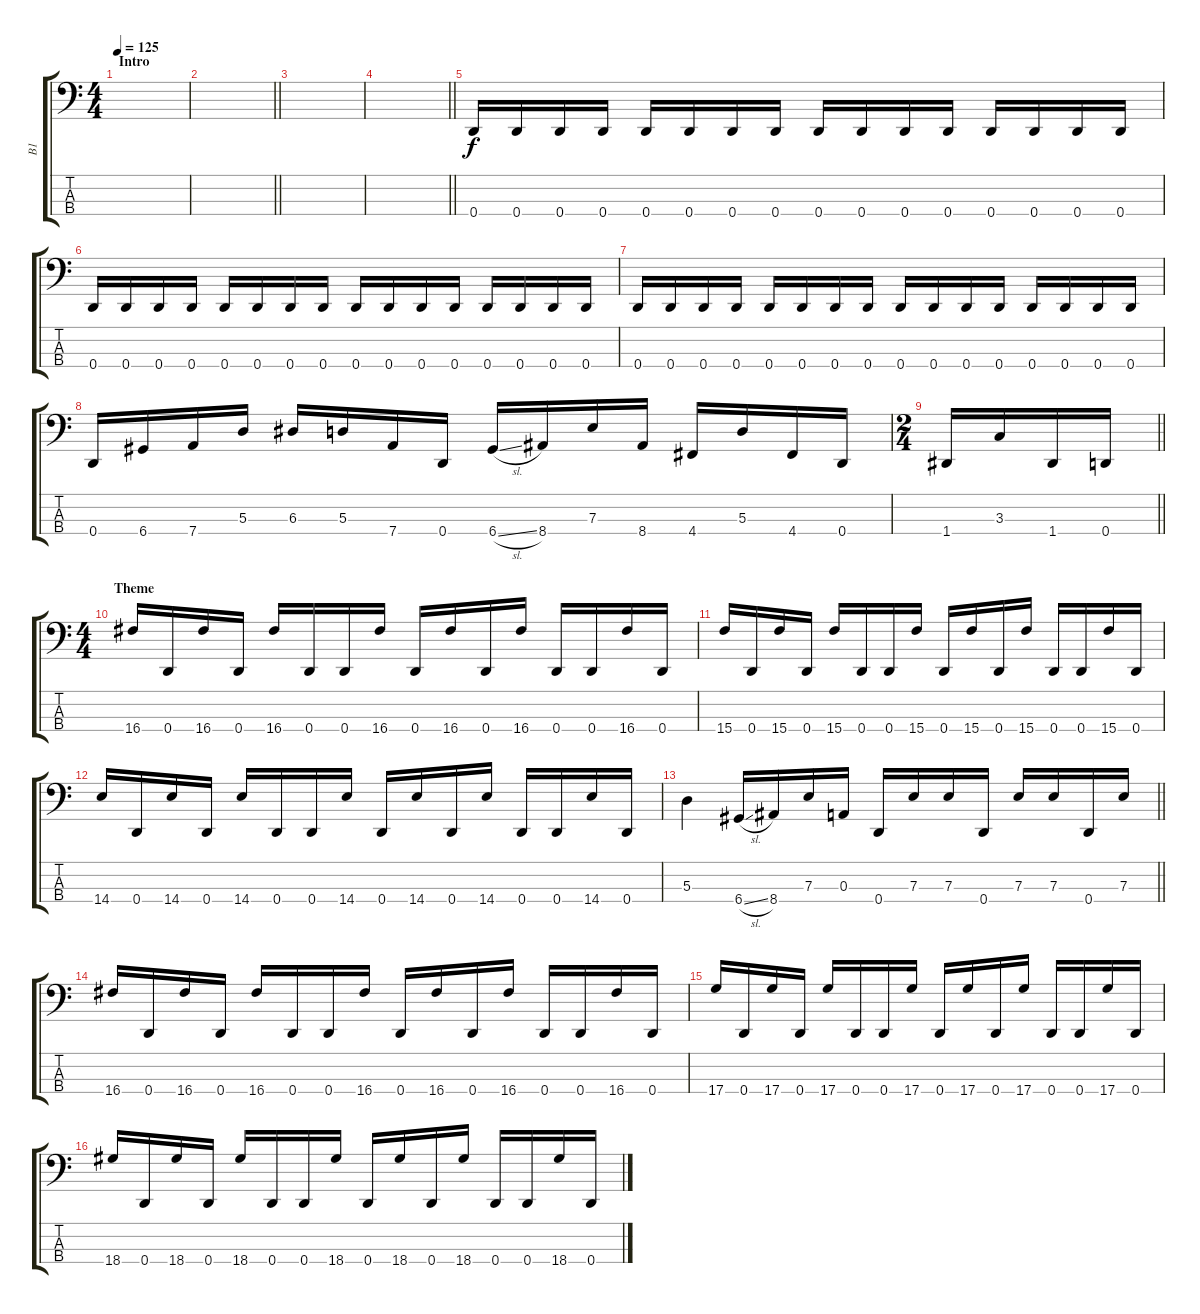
\track ("B1" "B1") {instrument slapbass2}
\staff {score tabs}
\tuning (G2 D2 A1 D1) {hide}
\ts (4 4)
\section ("" "Intro")
\tempo 125
\clef f4
\ks c
|
\barLineRight lightlight
|
|
\barLineRight lightlight
|
\section ("" "")
0.4.16 0.4.16 0.4.16 0.4.16 0.4.16 0.4.16 0.4.16 0.4.16 0.4.16 0.4.16 0.4.16 0.4.16 0.4.16 0.4.16 0.4.16 0.4.16 |
0.4.16 0.4.16 0.4.16 0.4.16 0.4.16 0.4.16 0.4.16 0.4.16 0.4.16 0.4.16 0.4.16 0.4.16 0.4.16 0.4.16 0.4.16 0.4.16 |
0.4.16 0.4.16 0.4.16 0.4.16 0.4.16 0.4.16 0.4.16 0.4.16 0.4.16 0.4.16 0.4.16 0.4.16 0.4.16 0.4.16 0.4.16 0.4.16 |
0.4.16 6.4.16 7.4.16 5.3.16 6.3.16 5.3.16 7.4.16 0.4.16 6.4{sl}.16 8.4.16 7.3.16 8.4.16 4.4.16 5.3.16 4.4.16 0.4.16 |
\ts (2 4)
\barLineRight lightlight
1.4.16 3.3.16 1.4.16 0.4.16 |
\ts (4 4)
\section ("" "Theme")
16.4.16 0.4.16 16.4.16 0.4.16 16.4.16 0.4.16 0.4.16 16.4.16 0.4.16 16.4.16 0.4.16 16.4.16 0.4.16 0.4.16 16.4.16 0.4.16 |
15.4.16 0.4.16 15.4.16 0.4.16 15.4.16 0.4.16 0.4.16 15.4.16 0.4.16 15.4.16 0.4.16 15.4.16 0.4.16 0.4.16 15.4.16 0.4.16 |
14.4.16 0.4.16 14.4.16 0.4.16 14.4.16 0.4.16 0.4.16 14.4.16 0.4.16 14.4.16 0.4.16 14.4.16 0.4.16 0.4.16 14.4.16 0.4.16 |
\barLineRight lightlight
5.3.4 6.4{sl}.16 8.4.16 7.3.16 0.3.16 0.4.16 7.3.16 7.3.16 0.4.16 7.3.16 7.3.16 0.4.16 7.3.16 |
\section ("" "")
16.4.16 0.4.16 16.4.16 0.4.16 16.4.16 0.4.16 0.4.16 16.4.16 0.4.16 16.4.16 0.4.16 16.4.16 0.4.16 0.4.16 16.4.16 0.4.16 |
17.4.16 0.4.16 17.4.16 0.4.16 17.4.16 0.4.16 0.4.16 17.4.16 0.4.16 17.4.16 0.4.16 17.4.16 0.4.16 0.4.16 17.4.16 0.4.16 |
18.4.16 0.4.16 18.4.16 0.4.16 18.4.16 0.4.16 0.4.16 18.4.16 0.4.16 18.4.16 0.4.16 18.4.16 0.4.16 0.4.16 18.4.16 0.4.16
